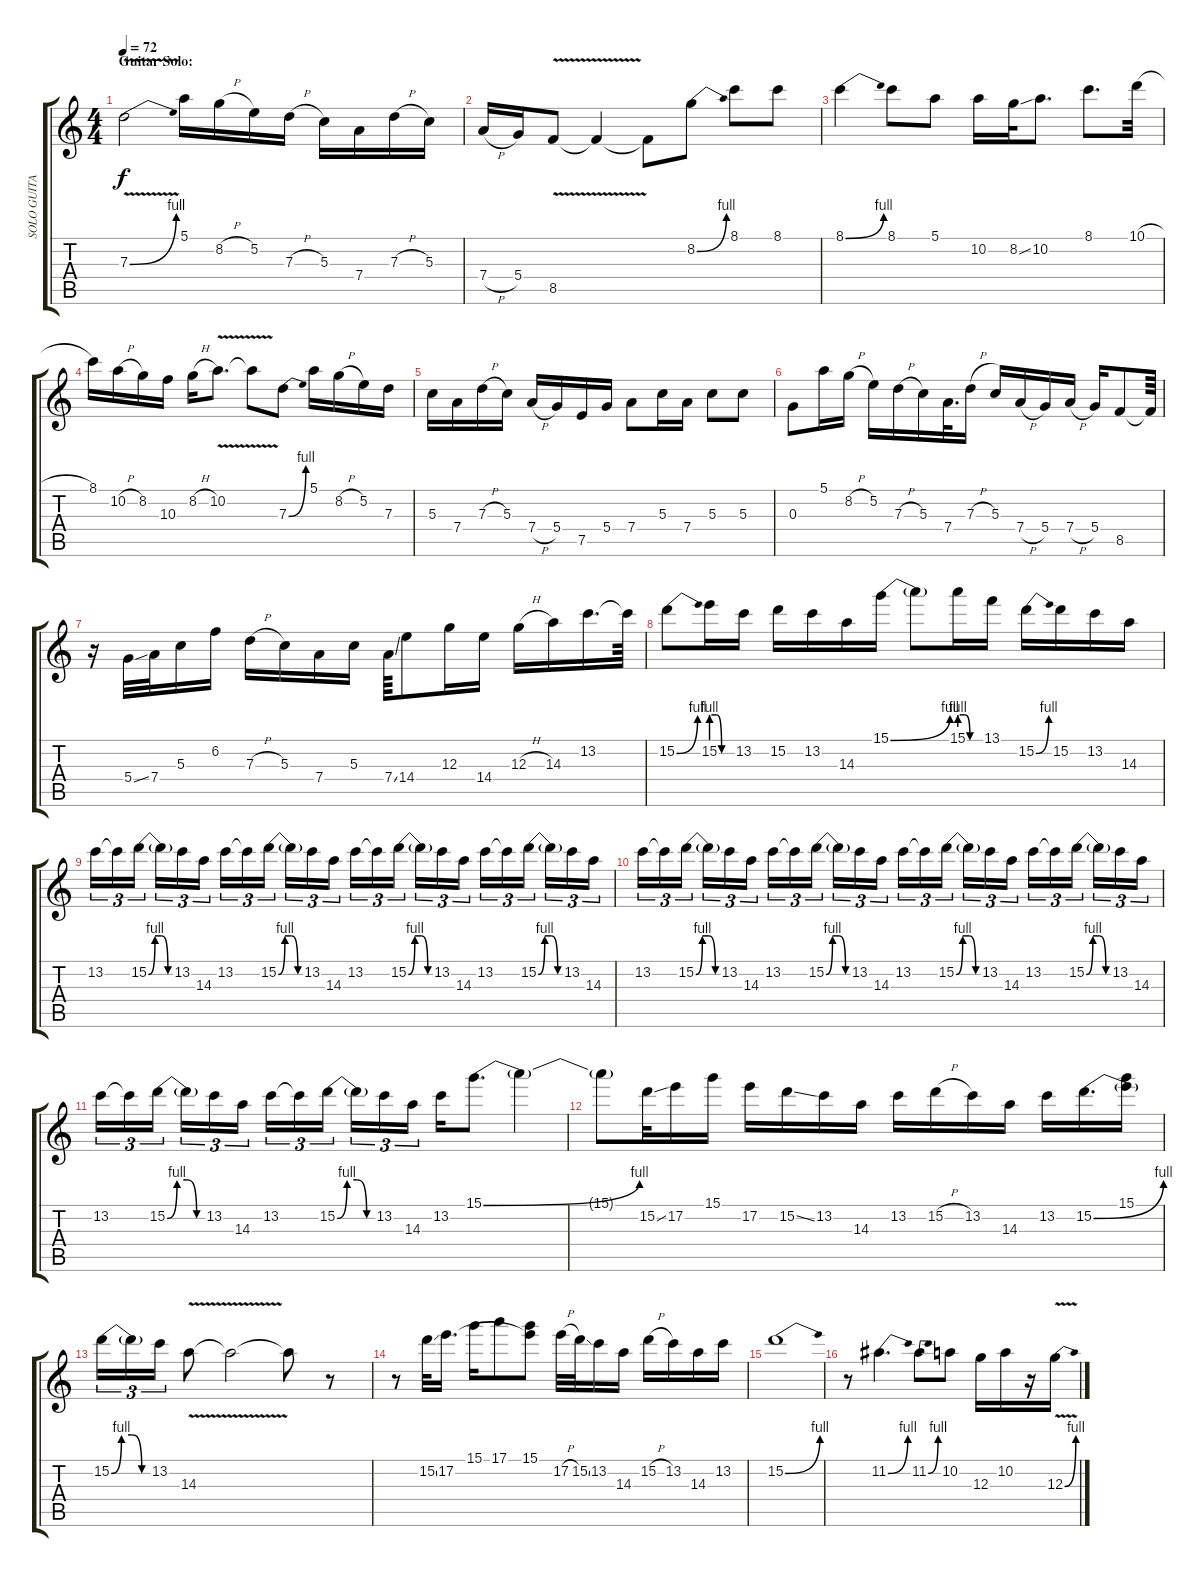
\track ("SOLO GUITAR" "SOLO GUITA") {instrument overdrivenguitar}
\staff {score tabs}
\tuning (E4 B3 G3 D3 A2 E2) {hide}
\ts (4 4)
\section ("" "Guitar Solo:")
\tempo 72
\clef g2
\ks c
7.3{be (bend 0 0 60 4) v}.2{dy f instrument overdrivenguitar} 5.1.16 8.2{h}.16 5.2.16 7.3{h}.16 5.3.16 7.4.16 7.3{h}.16 5.3.16 |
7.4{h}.16 5.4.16 8.5{v}.8 8.5{t}.4 8.5{t}.8 8.2{be (bend 0 0 60 4)}.8 8.1.8 8.1.8 |
8.1{be (bend 0 0 60 4)}.4 8.1.8 5.1.8 10.2.16 8.2{ss}.32 10.2.8{d} 8.1.8{d} 10.1{h}.32 |
8.1.16 10.2{h}.16 8.2.16 10.3.16 8.2{h}.16 10.2{v}.8{d} 10.2{t}.8 7.3{be (bend 0 0 60 4)}.8 5.1.16 8.2{h}.16 5.2.16 7.3.16 |
5.3.16 7.4.16 7.3{h}.16 5.3.16 7.4{h}.16 5.4.16 7.5.16 5.4.16 7.4.8 5.3.16 7.4.16 5.3.8 5.3.8 |
0.3.8 5.1.16 8.2{h}.16 5.2.16 7.3{h}.16 5.3.16 7.4.32{d} 7.3{h}.16 5.3.16 7.4{h}.16 5.4.16 7.4{h}.16 5.4.16 8.5.8 8.5{t}.64 |
r.16 5.4{ss}.32 7.4.32 5.3.16 6.2.16 7.3{h}.16 5.3.16 7.4.16 5.3.16 7.4{ss}.64 14.4.8 12.3.16 14.4.16 12.3{h}.16 14.3.16 13.2.16{d} 13.2{t}.64 |
15.2{be (bend 0 0 60 4)}.8 15.2{be (custom 0 4 15 4 30 0 60 0)}.16 13.2.16 15.2.16 13.2.16 14.3.16 15.1{be (bend 0 0 60 4)}.16 15.1{t}.8 15.1{be (custom 0 4 15 4 30 0 60 0)}.16 13.1.16 15.2{be (bend 0 0 60 4)}.16 15.2.16 13.2.16 14.3.16 |
13.2.16{tu (3 2)} 13.2{t}.16{tu (3 2)} 15.2{be (custom 0 0 15 4 30 4 45 0 60 0)}.16{tu (3 2) beam splitsecondary} 15.2{t}.16{tu (3 2)} 13.2.16{tu (3 2)} 14.3.16{tu (3 2)} 13.2.16{tu (3 2)} 13.2{t}.16{tu (3 2)} 15.2{be (custom 0 0 15 4 30 4 45 0 60 0)}.16{tu (3 2) beam splitsecondary} 15.2{t}.16{tu (3 2)} 13.2.16{tu (3 2)} 14.3.16{tu (3 2)} 13.2.16{tu (3 2)} 13.2{t}.16{tu (3 2)} 15.2{be (custom 0 0 15 4 30 4 45 0 60 0)}.16{tu (3 2) beam splitsecondary} 15.2{t}.16{tu (3 2)} 13.2.16{tu (3 2)} 14.3.16{tu (3 2)} 13.2.16{tu (3 2)} 13.2{t}.16{tu (3 2)} 15.2{be (custom 0 0 15 4 30 4 45 0 60 0)}.16{tu (3 2) beam splitsecondary} 15.2{t}.16{tu (3 2)} 13.2.16{tu (3 2)} 14.3.16{tu (3 2)} |
13.2.16{tu (3 2)} 13.2{t}.16{tu (3 2)} 15.2{be (custom 0 0 15 4 30 4 45 0 60 0)}.16{tu (3 2) beam splitsecondary} 15.2{t}.16{tu (3 2)} 13.2.16{tu (3 2)} 14.3.16{tu (3 2)} 13.2.16{tu (3 2)} 13.2{t}.16{tu (3 2)} 15.2{be (custom 0 0 15 4 30 4 45 0 60 0)}.16{tu (3 2) beam splitsecondary} 15.2{t}.16{tu (3 2)} 13.2.16{tu (3 2)} 14.3.16{tu (3 2)} 13.2.16{tu (3 2)} 13.2{t}.16{tu (3 2)} 15.2{be (custom 0 0 15 4 30 4 45 0 60 0)}.16{tu (3 2) beam splitsecondary} 15.2{t}.16{tu (3 2)} 13.2.16{tu (3 2)} 14.3.16{tu (3 2)} 13.2.16{tu (3 2)} 13.2{t}.16{tu (3 2)} 15.2{be (custom 0 0 15 4 30 4 45 0 60 0)}.16{tu (3 2) beam splitsecondary} 15.2{t}.16{tu (3 2)} 13.2.16{tu (3 2)} 14.3.16{tu (3 2)} |
13.2.16{tu (3 2)} 13.2{t}.16{tu (3 2)} 15.2{be (custom 0 0 15 4 30 4 45 0 60 0)}.16{tu (3 2) beam splitsecondary} 15.2{t}.16{tu (3 2)} 13.2.16{tu (3 2)} 14.3.16{tu (3 2)} 13.2.16{tu (3 2)} 13.2{t}.16{tu (3 2)} 15.2{be (custom 0 0 15 4 30 4 45 0 60 0)}.16{tu (3 2) beam splitsecondary} 15.2{t}.16{tu (3 2)} 13.2.16{tu (3 2)} 14.3.16{tu (3 2)} 13.2.16 15.1{be (bend 0 0 60 4)}.8{d} 15.1{t}.4 |
15.1{t}.8 15.2{ss}.32 17.2.16 15.1.16 17.2.16 15.2{ss}.16 13.2.16 14.3.16 13.2.16 15.2{h}.16 13.2.16 14.3.16 13.2.16 15.2{be (bend 0 0 60 4)}.16{d} (15.1 15.2{t}).16 |
15.2{be (custom 0 0 15 4 30 4 45 0 60 0)}.16{tu (3 2)} 15.2{t}.16{tu (3 2)} 13.2.16{tu (3 2)} 14.3{v}.8 14.3{t}.2 14.3{t}.8 r.8 |
r.8 15.2{ss}.32 17.2.16{d} 15.1.16 17.1.8 (15.1 17.2{t}).8 17.2{h}.32 15.2{ss}.32 13.2.16 14.3.16 15.2{h}.16 13.2.16 14.3.16 13.2.16 |
15.2{be (bend 0 0 60 4)}.1 |
r.8 11.2{be (bend 0 0 60 4)}.4{d} 11.2{be (bend 0 0 60 4)}.8 10.2.8 12.3.16 10.2.16 r.16 12.3{be (bend 0 0 60 4) v}.16
